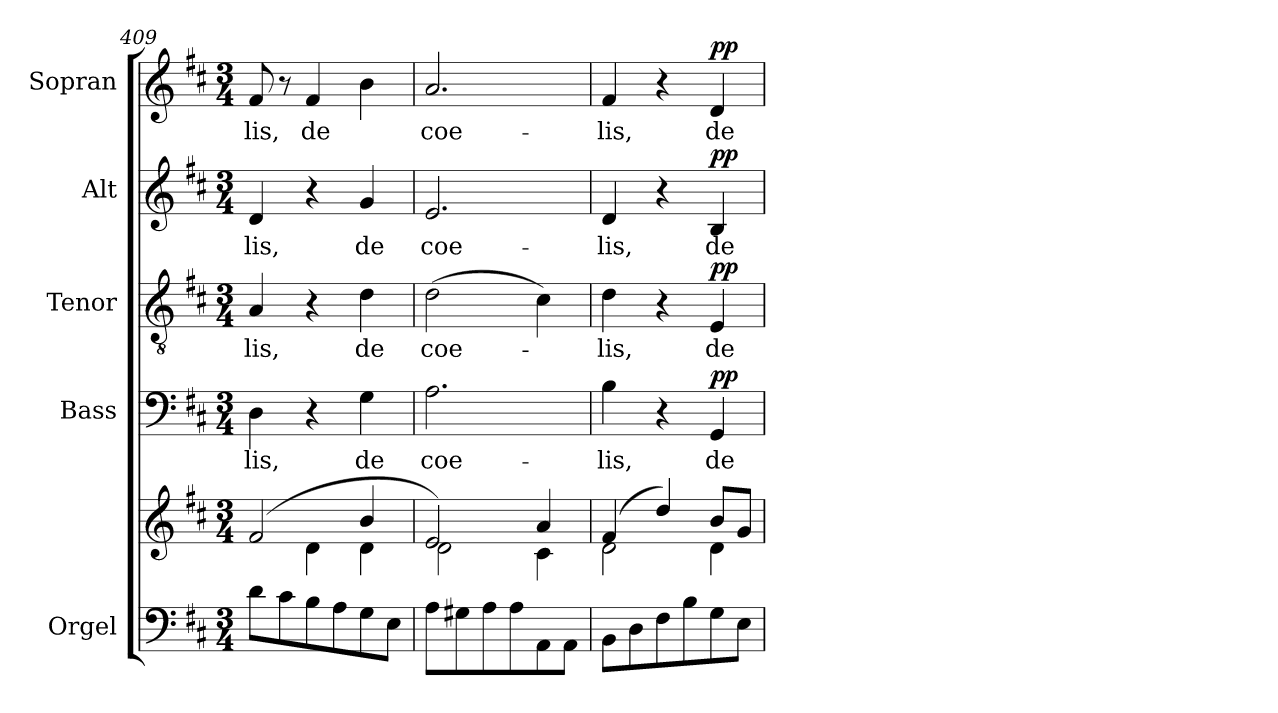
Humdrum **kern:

**kern	**kern	**kern	**text	**dynam	**kern	**text	**dynam	**kern	**text	**dynam	**kern	**text	**dynam
*part5	*part5	*part4	*part4	*part4	*part3	*part3	*part3	*part2	*part2	*part2	*part1	*part1	*part1
*staff6	*staff5	*staff4	*staff4	*staff4	*staff3	*staff3	*staff3	*staff2	*staff2	*staff2	*staff1	*staff1	*staff1
*I"Orgel	*	*I"Bass	*	*	*I"Tenor	*	*	*I"Alt	*	*	*I"Sopran	*	*
*I'Org.	*	*I'B.	*	*	*I'T.	*	*	*I'A.	*	*	*I'S.	*	*
*clefF4	*clefG2	*clefF4	*	*	*clefGv2	*	*	*clefG2	*	*	*clefG2	*	*
*k[f#c#]	*k[f#c#]	*k[f#c#]	*	*	*k[f#c#]	*	*	*k[f#c#]	*	*	*k[f#c#]	*	*
*D:	*D:	*D:	*	*	*D:	*	*	*D:	*	*	*D:	*	*
*M3/4	*M3/4	*M3/4	*	*	*M3/4	*	*	*M3/4	*	*	*M3/4	*	*
=409	=409	=409	=409	=409	=409	=409	=409	=409	=409	=409	=409	=409	=409
*	*^	*	*	*	*	*	*	*	*	*	*	*	*
!	!	!	!	!LO:LY:b	!	!	!LO:LY:b	!	!	!LO:LY:b	!	!	!LO:LY:b	!
8d\L	(2f#/	4ryy	4D\	-lis,	.	4A/	-lis,	.	4d/	-lis,	.	8f#/	-lis,	.
8c#\	.	.	.	.	.	.	.	.	.	.	.	8r	.	.
!	!	!	!	!	!	!	!	!	!	!	!	!	!LO:LY:b	!
8B\	.	4d\	4r	.	.	4r	.	.	4r	.	.	4f#/	de	.
8A\	.	.	.	.	.	.	.	.	.	.	.	.	.	.
!	!	!	!	!LO:LY:b	!	!	!LO:LY:b	!	!	!LO:LY:b	!	!	!	!
8G\	4b/	4d\	4G\	de	.	4d\	de	.	4g/	de	.	4b\	.	.
8E\J	.	.	.	.	.	.	.	.	.	.	.	.	.	.
=410	=410	=410	=410	=410	=410	=410	=410	=410	=410	=410	=410	=410	=410	=410
!	!	!	!	!LO:LY:b	!	!	!LO:LY:b	!	!	!LO:LY:b	!	!	!LO:LY:b	!
8A\L	2e/)	2d\	2.A\	coe-	.	(>2d\	coe-	.	2.e/	coe-	.	2.a/	coe-	.
8G#X\	.	.	.	.	.	.	.	.	.	.	.	.	.	.
8A\	.	.	.	.	.	.	.	.	.	.	.	.	.	.
8A\	.	.	.	.	.	.	.	.	.	.	.	.	.	.
8AA\	4a/	4c#\	.	.	.	4c#\)	.	.	.	.	.	.	.	.
8AA\J	.	.	.	.	.	.	.	.	.	.	.	.	.	.
=411	=411	=411	=411	=411	=411	=411	=411	=411	=411	=411	=411	=411	=411	=411
!	!	!	!	!LO:LY:b	!	!	!LO:LY:b	!	!	!LO:LY:b	!	!	!LO:LY:b	!
8BB\L	(4f#/	2d\	4B\	-lis,	.	4d\	-lis,	.	4d/	-lis,	.	4f#/	-lis,	.
8D\	.	.	.	.	.	.	.	.	.	.	.	.	.	.
8F#\	4dd/)	.	4r	.	.	4r	.	.	4r	.	.	4r	.	.
8B\	.	.	.	.	.	.	.	.	.	.	.	.	.	.
!	!	!	!	!LO:LY:b	!LO:DY:a	!	!LO:LY:b	!LO:DY:a	!	!LO:LY:b	!LO:DY:a	!	!LO:LY:b	!LO:DY:a
8G\	8b/L	4d\	4GG/	de	pp	4E/	de	pp	4B/	de	pp	4d/	de	pp
8E\J	8g/J	.	.	.	.	.	.	.	.	.	.	.	.	.
*	*v	*v	*	*	*	*	*	*	*	*	*	*	*	*
=	=	=	=	=	=	=	=	=	=	=	=	=	=
*-	*-	*-	*-	*-	*-	*-	*-	*-	*-	*-	*-	*-	*-
